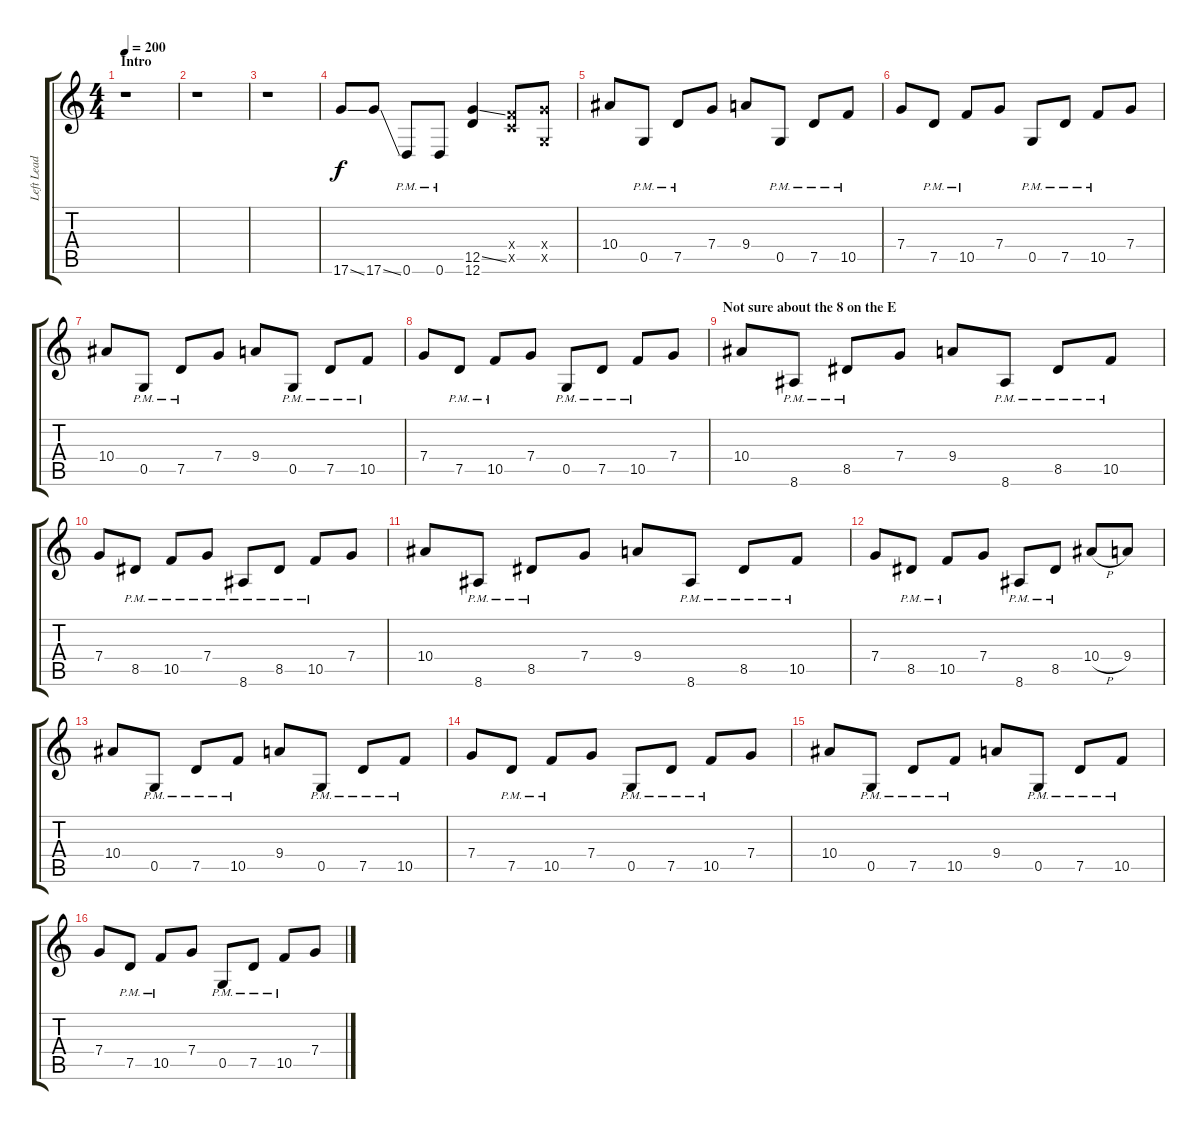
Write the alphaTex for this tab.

\track ("Left Lead Gtr" "Left Lead ") {instrument overdrivenguitar}
\staff {score tabs}
\tuning (D4 A3 F3 C3 G2 D2) {hide}
\ts (4 4)
\section ("" "Intro")
\tempo 200
\clef g2
\ks c
r.1{dy f instrument overdrivenguitar} |
r.1 |
r.1 |
17.6{ss}.8 17.6{ss}.8 0.6{pm}.8 0.6{pm}.8 (12.5{ss} 12.6).4 (0.4{x} 10.5{x}).8 (7.4{x} 0.5{x}).8 |
10.4.8 0.5{pm}.8 7.5{pm}.8 7.4.8 9.4.8 0.5{pm}.8 7.5{pm}.8 10.5{pm}.8 |
7.4.8 7.5{pm}.8 10.5{pm}.8 7.4.8 0.5{pm}.8 7.5{pm}.8 10.5{pm}.8 7.4.8 |
10.4.8 0.5{pm}.8 7.5{pm}.8 7.4.8 9.4.8 0.5{pm}.8 7.5{pm}.8 10.5{pm}.8 |
7.4.8 7.5{pm}.8 10.5{pm}.8 7.4.8 0.5{pm}.8 7.5{pm}.8 10.5{pm}.8 7.4.8 |
\section ("" "Not sure about the 8 on the E")
10.4.8 8.6{pm}.8 8.5{pm}.8 7.4.8 9.4.8 8.6{pm}.8 8.5{pm}.8 10.5{pm}.8 |
7.4.8 8.5{pm}.8 10.5{pm}.8 7.4{pm}.8 8.6{pm}.8 8.5{pm}.8 10.5{pm}.8 7.4.8 |
10.4.8 8.6{pm}.8 8.5{pm}.8 7.4.8 9.4.8 8.6{pm}.8 8.5{pm}.8 10.5{pm}.8 |
7.4.8 8.5{pm}.8 10.5{pm}.8 7.4.8 8.6{pm}.8 8.5{pm}.8 10.4{h}.8 9.4.8 |
10.4.8 0.5{pm}.8 7.5{pm}.8 10.5{pm}.8 9.4.8 0.5{pm}.8 7.5{pm}.8 10.5{pm}.8 |
7.4.8 7.5{pm}.8 10.5{pm}.8 7.4.8 0.5{pm}.8 7.5{pm}.8 10.5{pm}.8 7.4.8 |
10.4.8 0.5{pm}.8 7.5{pm}.8 10.5{pm}.8 9.4.8 0.5{pm}.8 7.5{pm}.8 10.5{pm}.8 |
7.4.8 7.5{pm}.8 10.5{pm}.8 7.4.8 0.5{pm}.8 7.5{pm}.8 10.5{pm}.8 7.4.8
